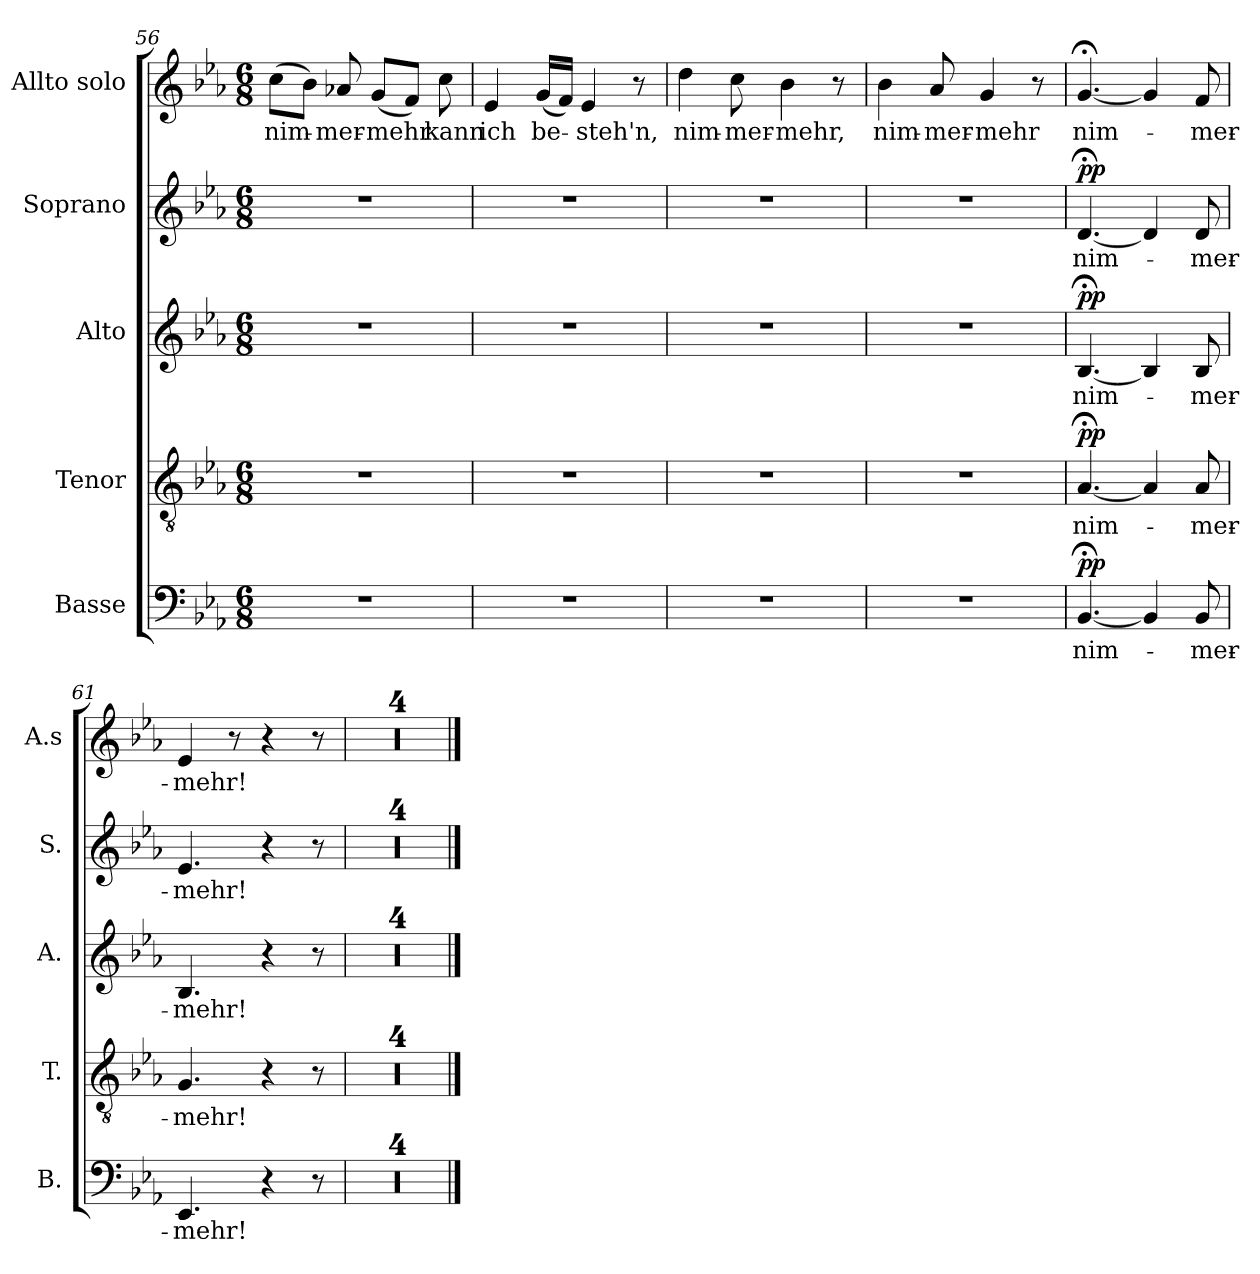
**kern	**text	**dynam	**kern	**text	**dynam	**kern	**text	**dynam	**kern	**text	**dynam	**kern	**text
*part5	*part5	*part5	*part4	*part4	*part4	*part3	*part3	*part3	*part2	*part2	*part2	*part1	*part1
*staff5	*staff5	*staff5	*staff4	*staff4	*staff4	*staff3	*staff3	*staff3	*staff2	*staff2	*staff2	*staff1	*staff1
*I"Basse	*	*	*I"Tenor	*	*	*I"Alto	*	*	*I"Soprano	*	*	*I"Allto solo	*
*I'B.	*	*	*I'T.	*	*	*I'A.	*	*	*I'S.	*	*	*I'A.s	*
*clefF4	*	*	*clefGv2	*	*	*clefG2	*	*	*clefG2	*	*	*clefG2	*
*k[b-e-a-]	*	*	*k[b-e-a-]	*	*	*k[b-e-a-]	*	*	*k[b-e-a-]	*	*	*k[b-e-a-]	*
*M6/8	*	*	*M6/8	*	*	*M6/8	*	*	*M6/8	*	*	*M6/8	*
=56	=56	=56	=56	=56	=56	=56	=56	=56	=56	=56	=56	=56	=56
!	!	!	!	!	!	!	!	!	!	!	!	!	!LO:LY:b
2.r	.	.	2.r	.	.	2.r	.	.	2.r	.	.	(8cc\L	nim-
.	.	.	.	.	.	.	.	.	.	.	.	8b-\J)	.
!	!	!	!	!	!	!	!	!	!	!	!	!	!LO:LY:b
.	.	.	.	.	.	.	.	.	.	.	.	8a-X/	-mer-
!	!	!	!	!	!	!	!	!	!	!	!	!	!LO:LY:b
.	.	.	.	.	.	.	.	.	.	.	.	(8g/L	-mehr
.	.	.	.	.	.	.	.	.	.	.	.	8f/J)	.
!	!	!	!	!	!	!	!	!	!	!	!	!	!LO:LY:b
.	.	.	.	.	.	.	.	.	.	.	.	8cc\	kann
!!LO:PB:g=z
=57	=57	=57	=57	=57	=57	=57	=57	=57	=57	=57	=57	=57	=57
!	!	!	!	!	!	!	!	!	!	!	!	!	!LO:LY:b
2.r	.	.	2.r	.	.	2.r	.	.	2.r	.	.	4e-/	ich
!	!	!	!	!	!	!	!	!	!	!	!	!	!LO:LY:b
.	.	.	.	.	.	.	.	.	.	.	.	(16g/LL	be-
.	.	.	.	.	.	.	.	.	.	.	.	16f/JJ)	.
!	!	!	!	!	!	!	!	!	!	!	!	!	!LO:LY:b
.	.	.	.	.	.	.	.	.	.	.	.	4e-/	-steh'n,
.	.	.	.	.	.	.	.	.	.	.	.	8r	.
=58	=58	=58	=58	=58	=58	=58	=58	=58	=58	=58	=58	=58	=58
!	!	!	!	!	!	!	!	!	!	!	!	!	!LO:LY:b
2.r	.	.	2.r	.	.	2.r	.	.	2.r	.	.	4dd\	nim-
!	!	!	!	!	!	!	!	!	!	!	!	!	!LO:LY:b
.	.	.	.	.	.	.	.	.	.	.	.	8cc\	-mer-
!	!	!	!	!	!	!	!	!	!	!	!	!	!LO:LY:b
.	.	.	.	.	.	.	.	.	.	.	.	4b-\	-mehr,
.	.	.	.	.	.	.	.	.	.	.	.	8r	.
=59	=59	=59	=59	=59	=59	=59	=59	=59	=59	=59	=59	=59	=59
!	!	!	!	!	!	!	!	!	!	!	!	!	!LO:LY:b
2.r	.	.	2.r	.	.	2.r	.	.	2.r	.	.	4b-\	nim-
!	!	!	!	!	!	!	!	!	!	!	!	!	!LO:LY:b
.	.	.	.	.	.	.	.	.	.	.	.	8a-/	-mer-
!	!	!	!	!	!	!	!	!	!	!	!	!	!LO:LY:b
.	.	.	.	.	.	.	.	.	.	.	.	4g/	-mehr
.	.	.	.	.	.	.	.	.	.	.	.	8r	.
=60	=60	=60	=60	=60	=60	=60	=60	=60	=60	=60	=60	=60	=60
!	!LO:LY:b	!LO:DY:a	!	!LO:LY:b	!LO:DY:a	!	!LO:LY:b	!LO:DY:a	!	!LO:LY:b	!LO:DY:a	!	!LO:LY:b
[4.BB-;</	nim-	pp	[4.A-;</	nim-	pp	[4.B-;</	nim-	pp	[4.d;</	nim-	pp	[4.g;</	nim-
4BB-/]	.	.	4A-/]	.	.	4B-/]	.	.	4d/]	.	.	4g/]	.
!	!LO:LY:b	!	!	!LO:LY:b	!	!	!LO:LY:b	!	!	!LO:LY:b	!	!	!LO:LY:b
8BB-/	-mer-	.	8A-/	-mer-	.	8B-/	-mer-	.	8d/	-mer-	.	8f/	-mer-
=61	=61	=61	=61	=61	=61	=61	=61	=61	=61	=61	=61	=61	=61
!	!LO:LY:b	!	!	!LO:LY:b	!	!	!LO:LY:b	!	!	!LO:LY:b	!	!	!LO:LY:b
4.EE-/	-mehr!	.	4.G/	-mehr!	.	4.B-/	-mehr!	.	4.e-/	-mehr!	.	4e-/	-mehr!
.	.	.	.	.	.	.	.	.	.	.	.	8r	.
4r	.	.	4r	.	.	4r	.	.	4r	.	.	4r	.
8r	.	.	8r	.	.	8r	.	.	8r	.	.	8r	.
=62	=62	=62	=62	=62	=62	=62	=62	=62	=62	=62	=62	=62	=62
2.r	.	.	2.r	.	.	2.r	.	.	2.r	.	.	2.r	.
=63	=63	=63	=63	=63	=63	=63	=63	=63	=63	=63	=63	=63	=63
2.r	.	.	2.r	.	.	2.r	.	.	2.r	.	.	2.r	.
=64	=64	=64	=64	=64	=64	=64	=64	=64	=64	=64	=64	=64	=64
2.r	.	.	2.r	.	.	2.r	.	.	2.r	.	.	2.r	.
=65	=65	=65	=65	=65	=65	=65	=65	=65	=65	=65	=65	=65	=65
2.r;<	.	.	2.r	.	.	2.r;<	.	.	2.r;<	.	.	2.r;<	.
==	==	==	==	==	==	==	==	==	==	==	==	==	==
*-	*-	*-	*-	*-	*-	*-	*-	*-	*-	*-	*-	*-	*-
